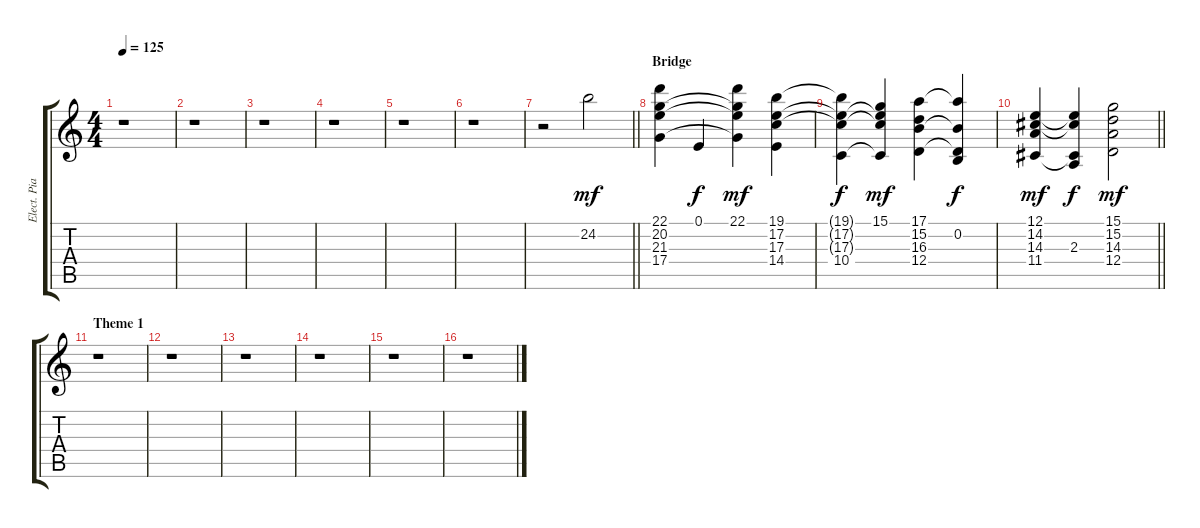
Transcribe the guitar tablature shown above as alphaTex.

\track ("Elect. Piano" "Elect. Pia") {instrument electricpiano1}
\staff {score tabs}
\tuning (E4 B3 G3 D3 A2 E2) {hide}
\ts (4 4)
\tempo 125
\clef g2
\ks c
r.1{dy mf} |
r.1 |
r.1 |
r.1 |
r.1 |
r.1 |
\barLineRight lightlight
r.2 24.2.2 |
\section ("" "Bridge")
(22.1 20.2 21.3 17.4).4 0.1.4{dy f} (22.1 20.2{t} 21.3{t} 17.4{t}).4{dy mf} (19.1 17.2 17.3 14.4).4 |
(19.1{t} 17.2{t} 17.3{t} 10.4).4{dy f} (15.1 17.2{t} 17.3{t} 10.4{t}).4{dy mf} (17.1 15.2 16.3 12.4).4 (17.1{t} 0.2 16.3{t} 12.4{t}).4{dy f} |
\barLineRight lightlight
(12.1 14.2 14.3 11.4).4{dy mf} (12.1{t} 14.2{t} 2.3 11.4{t}).4{dy f} (15.1 15.2 14.3 12.4).2{dy mf} |
\section ("" "Theme 1")
r.1 |
r.1 |
r.1 |
r.1 |
r.1 |
r.1
